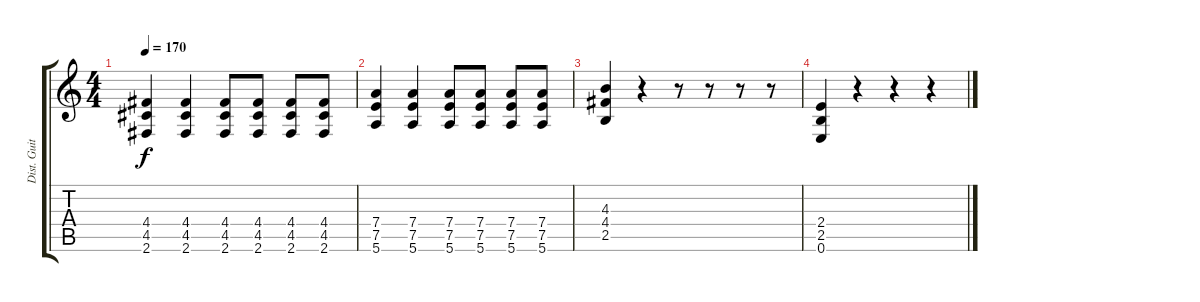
\track ("Dist. Guitar 2" "Dist. Guit") {instrument distortionguitar}
\staff {score tabs}
\tuning (E4 B3 G3 D3 A2 E2) {hide}
\ts (4 4)
\tempo 170
\clef g2
\ks c
(4.4 4.5 2.6).4{dy f} (4.4 4.5 2.6).4 (4.4 4.5 2.6).8 (4.4 4.5 2.6).8 (4.4 4.5 2.6).8 (4.4 4.5 2.6).8 |
(7.4 7.5 5.6).4 (7.4 7.5 5.6).4 (7.4 7.5 5.6).8 (7.4 7.5 5.6).8 (7.4 7.5 5.6).8 (7.4 7.5 5.6).8 |
(4.3 4.4 2.5).4 r.4 r.8 r.8 r.8 r.8 |
(2.4 2.5 0.6).4 r.4 r.4 r.4
